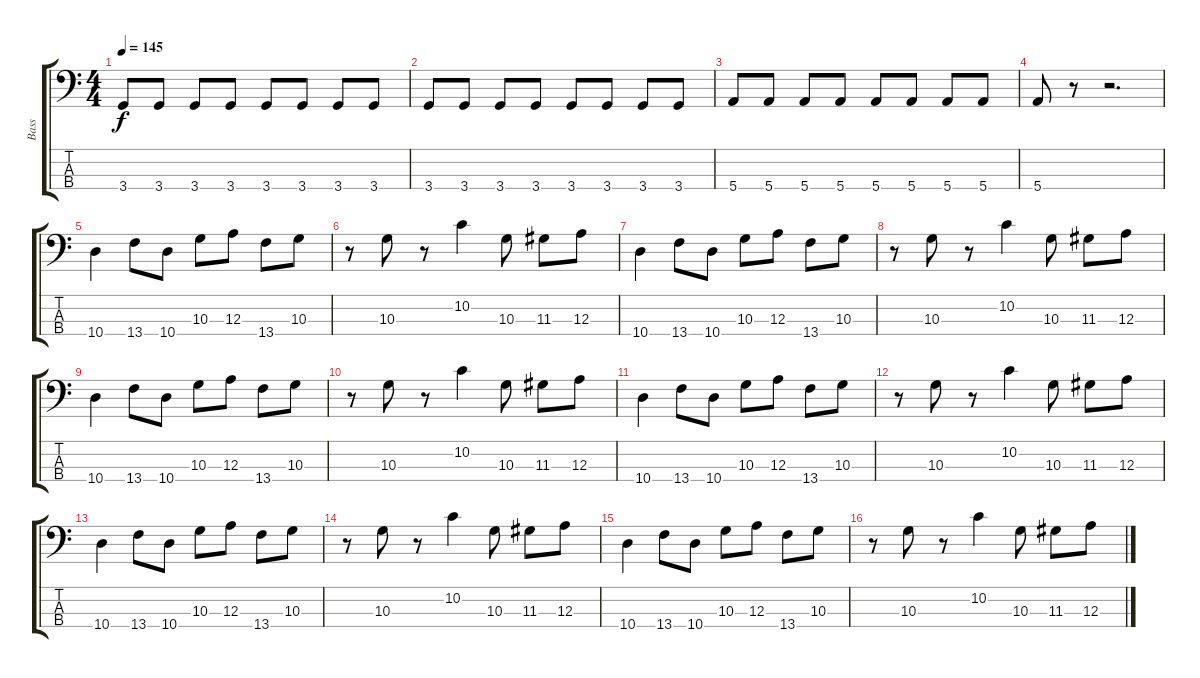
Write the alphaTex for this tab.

\track ("Bass" "Bass") {instrument electricbasspick}
\staff {score tabs}
\tuning (G2 D2 A1 E1) {hide}
\ts (4 4)
\tempo 145
\clef f4
\ks c
3.4.8{dy f} 3.4.8 3.4.8 3.4.8 3.4.8 3.4.8 3.4.8 3.4.8 |
3.4.8 3.4.8 3.4.8 3.4.8 3.4.8 3.4.8 3.4.8 3.4.8 |
5.4.8 5.4.8 5.4.8 5.4.8 5.4.8 5.4.8 5.4.8 5.4.8 |
5.4.8 r.8 r.2{d} |
10.4.4 13.4.8 10.4.8 10.3.8 12.3.8 13.4.8 10.3.8 |
r.8 10.3.8 r.8 10.2.4 10.3.8 11.3.8 12.3.8 |
10.4.4 13.4.8 10.4.8 10.3.8 12.3.8 13.4.8 10.3.8 |
r.8 10.3.8 r.8 10.2.4 10.3.8 11.3.8 12.3.8 |
10.4.4 13.4.8 10.4.8 10.3.8 12.3.8 13.4.8 10.3.8 |
r.8 10.3.8 r.8 10.2.4 10.3.8 11.3.8 12.3.8 |
10.4.4 13.4.8 10.4.8 10.3.8 12.3.8 13.4.8 10.3.8 |
r.8 10.3.8 r.8 10.2.4 10.3.8 11.3.8 12.3.8 |
10.4.4 13.4.8 10.4.8 10.3.8 12.3.8 13.4.8 10.3.8 |
r.8 10.3.8 r.8 10.2.4 10.3.8 11.3.8 12.3.8 |
10.4.4 13.4.8 10.4.8 10.3.8 12.3.8 13.4.8 10.3.8 |
r.8 10.3.8 r.8 10.2.4 10.3.8 11.3.8 12.3.8
